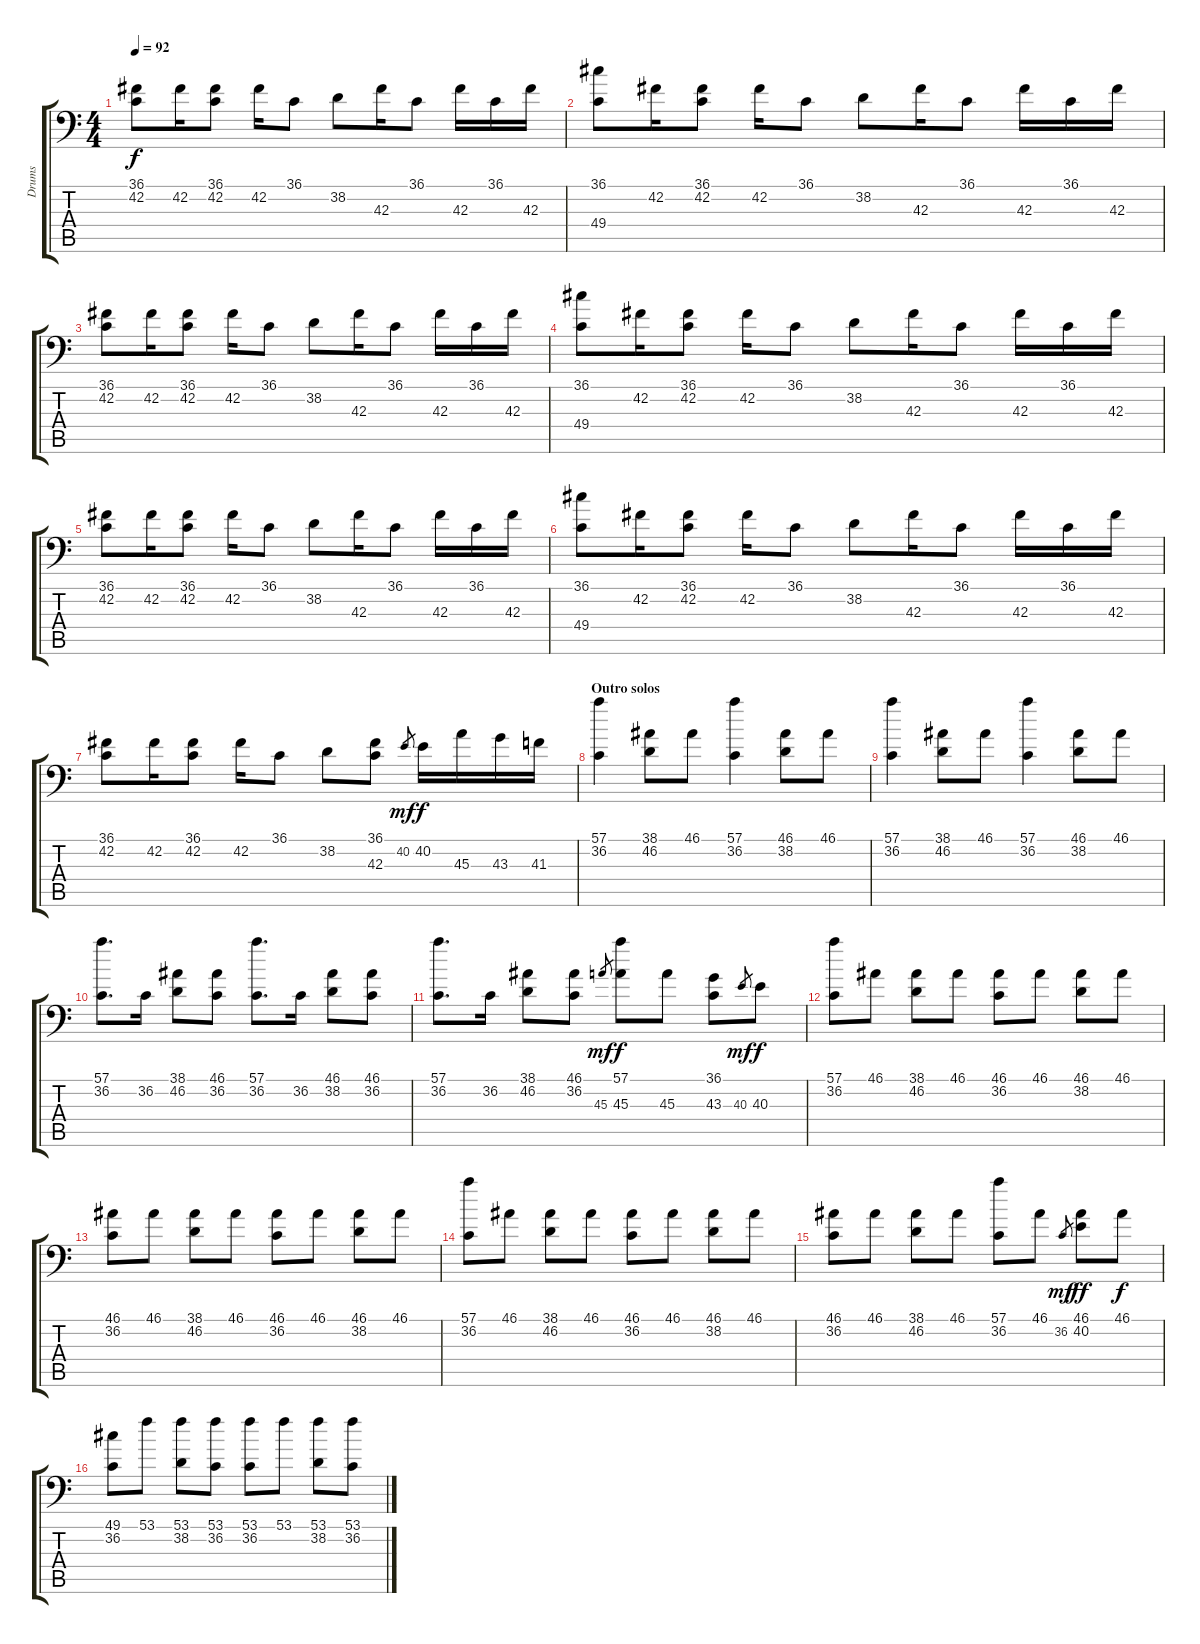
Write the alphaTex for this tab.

\track ("Drums" "Drums") {instrument acousticgrandpiano}
\staff {score tabs}
\tuning (C-1 C-1 C-1 C-1 C-1 C-1) {hide}
\ts (4 4)
\tempo 92
\clef f4
\ks c
(36.1 42.2).8{dy f} 42.2.16 (36.1 42.2).8 42.2.16 36.1.8 38.2.8 42.3.16 36.1.8 42.3.16 36.1.16 42.3.16 |
(36.1 49.4).8 42.2.16 (36.1 42.2).8 42.2.16 36.1.8 38.2.8 42.3.16 36.1.8 42.3.16 36.1.16 42.3.16 |
(36.1 42.2).8 42.2.16 (36.1 42.2).8 42.2.16 36.1.8 38.2.8 42.3.16 36.1.8 42.3.16 36.1.16 42.3.16 |
(36.1 49.4).8 42.2.16 (36.1 42.2).8 42.2.16 36.1.8 38.2.8 42.3.16 36.1.8 42.3.16 36.1.16 42.3.16 |
(36.1 42.2).8 42.2.16 (36.1 42.2).8 42.2.16 36.1.8 38.2.8 42.3.16 36.1.8 42.3.16 36.1.16 42.3.16 |
(36.1 49.4).8 42.2.16 (36.1 42.2).8 42.2.16 36.1.8 38.2.8 42.3.16 36.1.8 42.3.16 36.1.16 42.3.16 |
(36.1 42.2).8 42.2.16 (36.1 42.2).8 42.2.16 36.1.8 38.2.8 (36.1 42.3).8 40.2.8{gr dy mf} 40.2.16{dy f} 45.3.16 43.3.16 41.3.16 |
\section ("" "Outro solos")
(57.1 36.2).4 (38.1 46.2).8 46.1.8 (57.1 36.2).4 (46.1 38.2).8 46.1.8 |
(57.1 36.2).4 (38.1 46.2).8 46.1.8 (57.1 36.2).4 (46.1 38.2).8 46.1.8 |
(57.1 36.2).8{d} 36.2.16 (38.1 46.2).8 (46.1 36.2).8 (57.1 36.2).8{d} 36.2.16 (46.1 38.2).8 (46.1 36.2).8 |
(57.1 36.2).8{d} 36.2.16 (38.1 46.2).8 (46.1 36.2).8 45.3.8{gr dy mf} (57.1 45.3).8{dy f} 45.3.8 (36.1 43.3).8 40.3.8{gr dy mf} 40.3.8{dy f} |
(57.1 36.2).8 46.1.8 (38.1 46.2).8 46.1.8 (46.1 36.2).8 46.1.8 (46.1 38.2).8 46.1.8 |
(46.1 36.2).8 46.1.8 (38.1 46.2).8 46.1.8 (46.1 36.2).8 46.1.8 (46.1 38.2).8 46.1.8 |
(57.1 36.2).8 46.1.8 (38.1 46.2).8 46.1.8 (46.1 36.2).8 46.1.8 (46.1 38.2).8 46.1.8 |
(46.1 36.2).8 46.1.8 (38.1 46.2).8 46.1.8 (57.1 36.2).8 46.1.8 36.2.8{gr dy mf} (46.1 40.2).8{dy ff} 46.1.8{dy f} |
(49.1 36.2).8 53.1.8 (53.1 38.2).8 (53.1 36.2).8 (53.1 36.2).8 53.1.8 (53.1 38.2).8 (53.1 36.2).8
